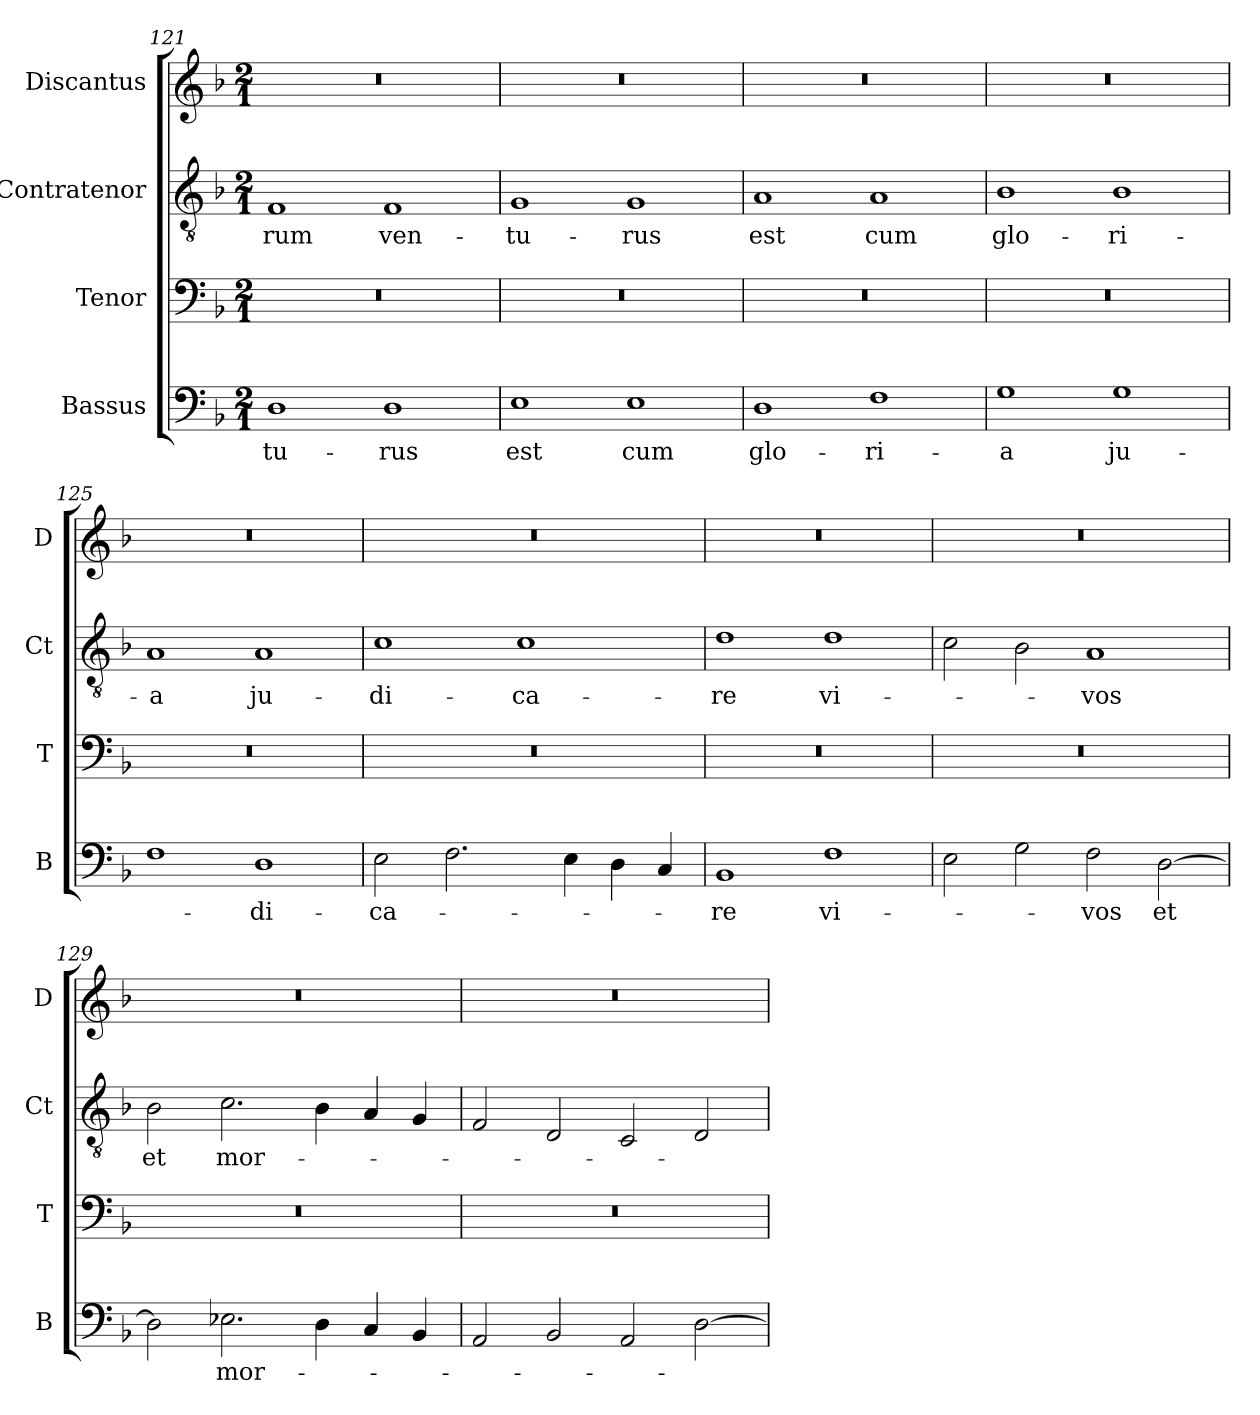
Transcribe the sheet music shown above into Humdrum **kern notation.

**kern	**text	**kern	**kern	**text	**kern
*part4	*part4	*part3	*part2	*part2	*part1
*staff4	*staff4	*staff3	*staff2	*staff2	*staff1
*I"Bassus	*	*I"Tenor	*I"Contratenor	*	*I"Discantus
*I'B	*	*I'T	*I'Ct	*	*I'D
*clefF4	*	*clefF4	*clefGv2	*	*clefG2
*k[b-]	*	*k[b-]	*k[b-]	*	*k[b-]
*M2/1	*	*M2/1	*M2/1	*	*M2/1
=121	=121	=121	=121	=121	=121
1D	-tu-	0r	1F	-rum	0r
1D	-rus	.	1F	ven-	.
=122	=122	=122	=122	=122	=122
1E	est	0r	1G	-tu-	0r
1E	cum	.	1G	-rus	.
=123	=123	=123	=123	=123	=123
1D	glo-	0r	1A	est	0r
1F	-ri-	.	1A	cum	.
=124	=124	=124	=124	=124	=124
1G	-a	0r	1B-	glo-	0r
1G	ju-	.	1B-	-ri-	.
=125	=125	=125	=125	=125	=125
1F	.	0r	1A	-a	0r
1D	-di-	.	1A	ju-	.
=126	=126	=126	=126	=126	=126
2E\	-ca-	0r	1c	-di-	0r
2.F\	.	.	.	.	.
.	.	.	1c	-ca-	.
4E\	.	.	.	.	.
4D\	.	.	.	.	.
4C/	.	.	.	.	.
=127	=127	=127	=127	=127	=127
1BB-	-re	0r	1d	-re	0r
1F	vi-	.	1d	vi-	.
=128	=128	=128	=128	=128	=128
2E\	.	0r	2c\	.	0r
2G\	.	.	2B-\	.	.
2F\	-vos	.	1A	-vos	.
[2D\	et	.	.	.	.
=129	=129	=129	=129	=129	=129
2D\]	.	0r	2B-\	et	0r
2.E-X\	mor-	.	2.c\	mor-	.
4D\	.	.	4B-\	.	.
4C/	.	.	4A/	.	.
4BB-/	.	.	4G/	.	.
=130	=130	=130	=130	=130	=130
2AA/	.	0r	2F/	.	0r
2BB-/	.	.	2D/	.	.
2AA/	.	.	2C/	.	.
[2D\	.	.	2D/	.	.
=	=	=	=	=	=
*-	*-	*-	*-	*-	*-
